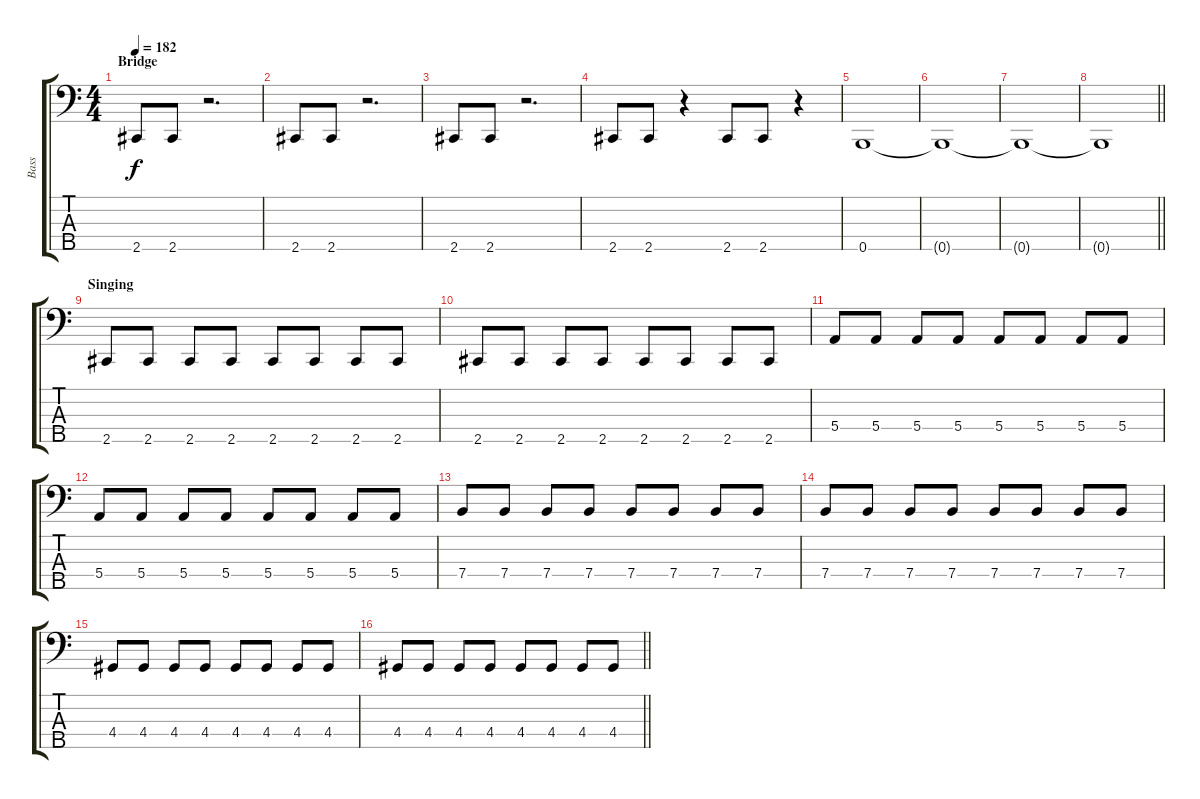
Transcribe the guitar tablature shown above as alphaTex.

\track ("Bass" "Bass") {instrument electricbassfinger}
\staff {score tabs}
\tuning (G2 D2 A1 E1 B0) {hide}
\ts (4 4)
\section ("" "Bridge")
\tempo 182
\clef f4
\ks c
2.5.8{dy f} 2.5.8 r.2{d} |
2.5.8 2.5.8 r.2{d} |
2.5.8 2.5.8 r.2{d} |
2.5.8 2.5.8 r.4 2.5.8 2.5.8 r.4 |
0.5.1 |
0.5{t}.1 |
0.5{t}.1 |
\barLineRight lightlight
0.5{t}.1 |
\section ("" "Singing")
2.5.8 2.5.8 2.5.8 2.5.8 2.5.8 2.5.8 2.5.8 2.5.8 |
2.5.8 2.5.8 2.5.8 2.5.8 2.5.8 2.5.8 2.5.8 2.5.8 |
5.4.8 5.4.8 5.4.8 5.4.8 5.4.8 5.4.8 5.4.8 5.4.8 |
5.4.8 5.4.8 5.4.8 5.4.8 5.4.8 5.4.8 5.4.8 5.4.8 |
7.4.8 7.4.8 7.4.8 7.4.8 7.4.8 7.4.8 7.4.8 7.4.8 |
7.4.8 7.4.8 7.4.8 7.4.8 7.4.8 7.4.8 7.4.8 7.4.8 |
4.4.8 4.4.8 4.4.8 4.4.8 4.4.8 4.4.8 4.4.8 4.4.8 |
\barLineRight lightlight
4.4.8 4.4.8 4.4.8 4.4.8 4.4.8 4.4.8 4.4.8 4.4.8
